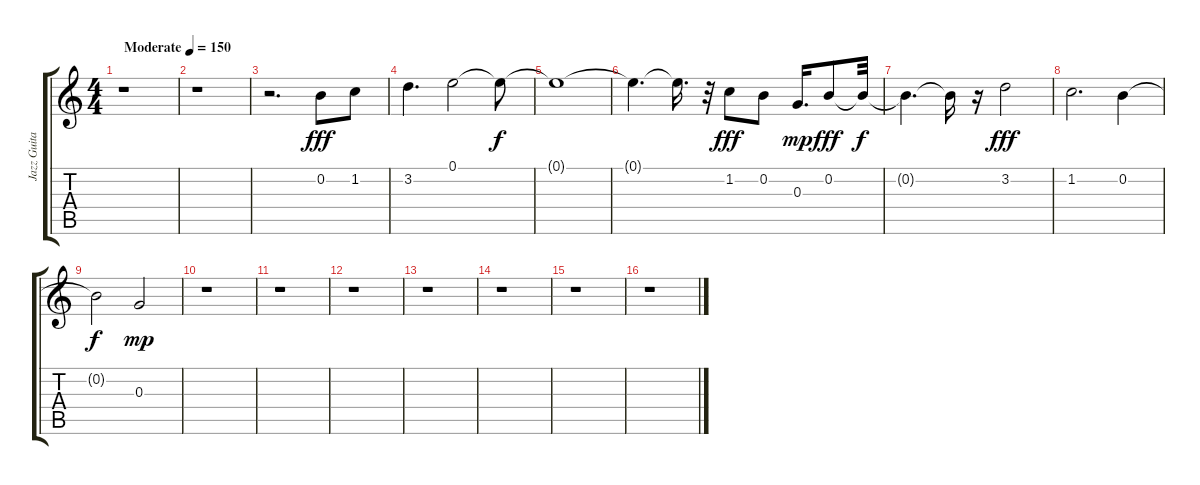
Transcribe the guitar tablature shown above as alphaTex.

\track ("Jazz Guitar" "Jazz Guita") {instrument electricguitarjazz}
\staff {score tabs}
\tuning (E4 B3 G3 D3 A2 E2) {hide}
\ts (4 4)
\tempo (150 "Moderate")
\clef g2
\ks c
r.1{dy fff instrument electricguitarjazz} |
r.1 |
r.2{d} 0.2.8 1.2.8 |
3.2.4{d} 0.1.2 0.1{t}.8{dy f} |
0.1{t}.1 |
0.1{t}.4{d} 0.1{t}.16{d} r.32 1.2.8{dy fff} 0.2.8 0.3.16{d dy mp} 0.2.8{dy fff} 0.2{t}.32{dy f} |
0.2{t}.4{d} 0.2{t}.16 r.16 3.2.2{dy fff} |
1.2.2{d} 0.2.4 |
0.2{t}.2{dy f} 0.3.2{dy mp} |
r.1 |
r.1 |
r.1 |
r.1 |
r.1 |
r.1 |
r.1
